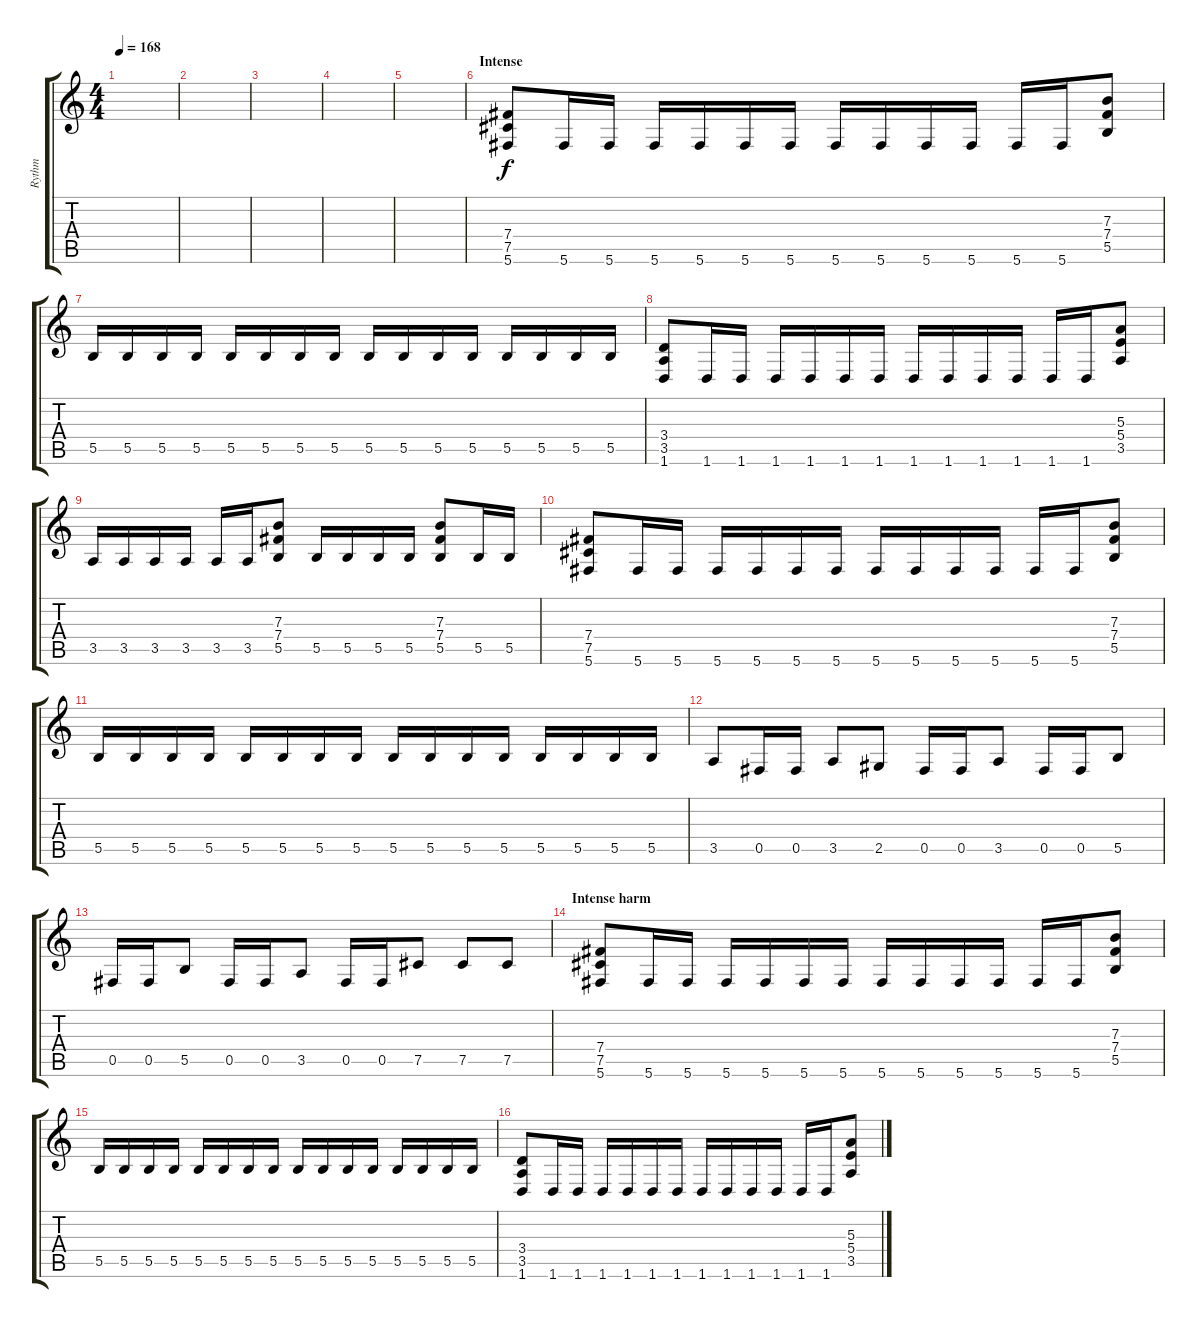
\track ("Rythm" "Rythm") {instrument distortionguitar}
\staff {score tabs}
\tuning (Db4 Ab3 E3 B2 Gb2 Db2) {hide}
\ts (4 4)
\tempo 168
\clef g2
\ks c
|
|
|
|
|
\section ("" "Intense")
(7.4 7.5 5.6).8 5.6.16 5.6.16 5.6.16 5.6.16 5.6.16 5.6.16 5.6.16 5.6.16 5.6.16 5.6.16 5.6.16 5.6.16 (7.3 7.4 5.5).8 |
5.5.16 5.5.16 5.5.16 5.5.16 5.5.16 5.5.16 5.5.16 5.5.16 5.5.16 5.5.16 5.5.16 5.5.16 5.5.16 5.5.16 5.5.16 5.5.16 |
(3.4 3.5 1.6).8 1.6.16 1.6.16 1.6.16 1.6.16 1.6.16 1.6.16 1.6.16 1.6.16 1.6.16 1.6.16 1.6.16 1.6.16 (5.3 5.4 3.5).8 |
3.5.16 3.5.16 3.5.16 3.5.16 3.5.16 3.5.16 (7.3 7.4 5.5).8 5.5.16 5.5.16 5.5.16 5.5.16 (7.3 7.4 5.5).8 5.5.16 5.5.16 |
(7.4 7.5 5.6).8 5.6.16 5.6.16 5.6.16 5.6.16 5.6.16 5.6.16 5.6.16 5.6.16 5.6.16 5.6.16 5.6.16 5.6.16 (7.3 7.4 5.5).8 |
5.5.16 5.5.16 5.5.16 5.5.16 5.5.16 5.5.16 5.5.16 5.5.16 5.5.16 5.5.16 5.5.16 5.5.16 5.5.16 5.5.16 5.5.16 5.5.16 |
3.5.8 0.5.16 0.5.16 3.5.8 2.5.8 0.5.16 0.5.16 3.5.8 0.5.16 0.5.16 5.5.8 |
0.5.16 0.5.16 5.5.8 0.5.16 0.5.16 3.5.8 0.5.16 0.5.16 7.5.8 7.5.8 7.5.8 |
\section ("" "Intense harm")
(7.4 7.5 5.6).8 5.6.16 5.6.16 5.6.16 5.6.16 5.6.16 5.6.16 5.6.16 5.6.16 5.6.16 5.6.16 5.6.16 5.6.16 (7.3 7.4 5.5).8 |
5.5.16 5.5.16 5.5.16 5.5.16 5.5.16 5.5.16 5.5.16 5.5.16 5.5.16 5.5.16 5.5.16 5.5.16 5.5.16 5.5.16 5.5.16 5.5.16 |
(3.4 3.5 1.6).8 1.6.16 1.6.16 1.6.16 1.6.16 1.6.16 1.6.16 1.6.16 1.6.16 1.6.16 1.6.16 1.6.16 1.6.16 (5.3 5.4 3.5).8
